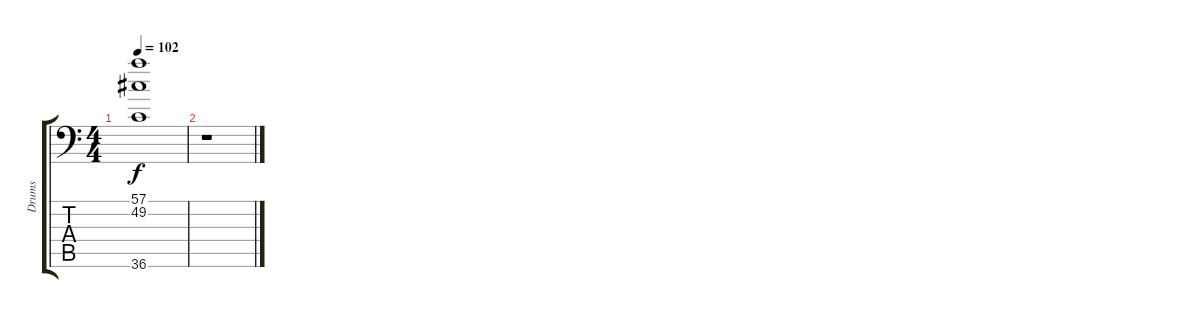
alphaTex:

\track ("Drums " "Drums ") {instrument acousticgrandpiano}
\staff {score tabs}
\tuning (C-1 C-1 C-1 C-1 C-1 C-1) {hide}
\ts (4 4)
\tempo 102
\clef f4
\ks c
(57.1 49.2 36.6).1{dy f} |
r.1
